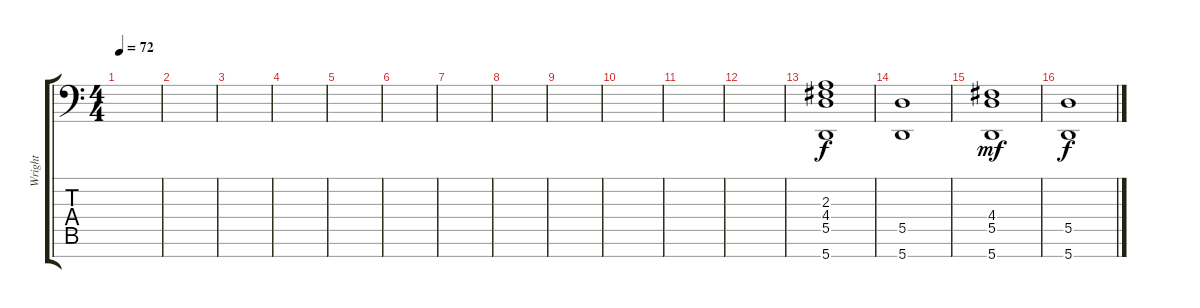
\track ("Wright" "Wright") {instrument acousticgrandpiano}
\staff {score tabs}
\tuning (E4 B3 G3 D3 A2 E2 A1) {hide}
\ts (4 4)
\tempo 72
\clef f4
\ks c
|
|
|
|
|
|
|
|
|
|
|
|
(2.3 4.4 5.5 5.7).1 |
(5.5 5.7).1 |
(4.4 5.5 5.7).1{dy mf} |
(5.5 5.7).1{dy f}
